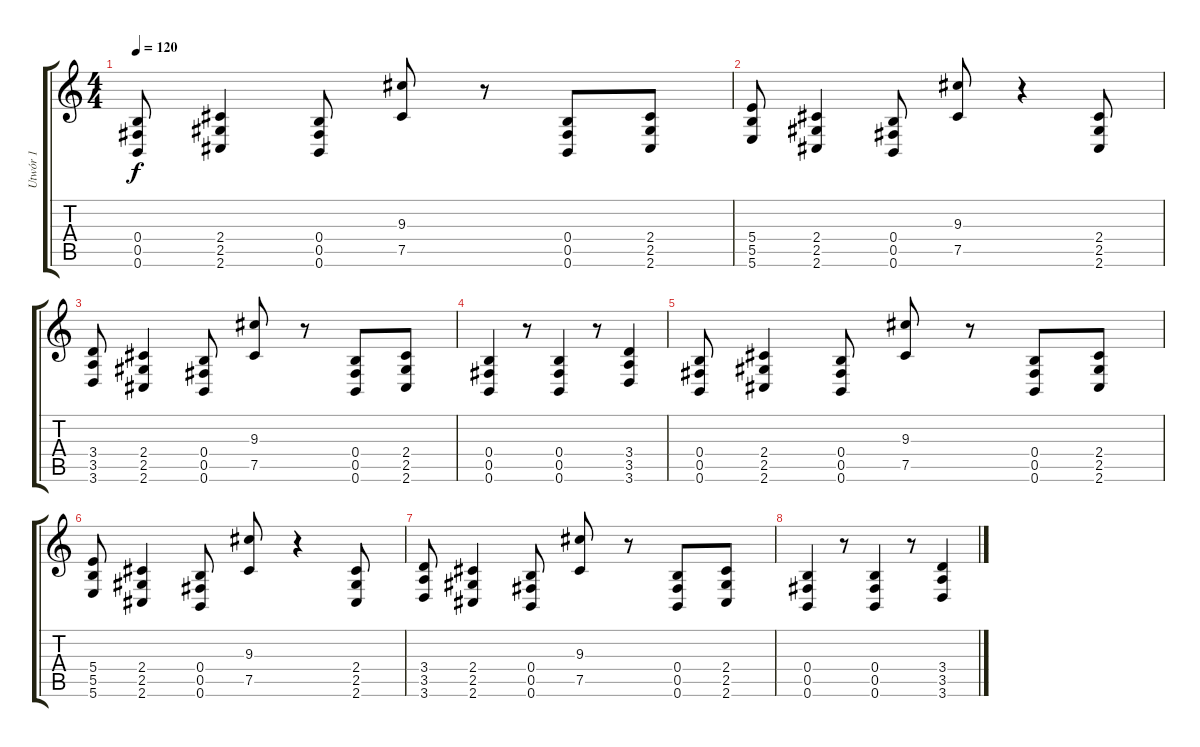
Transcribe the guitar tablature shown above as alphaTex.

\track ("Utwór 1" "Utwór 1") {instrument distortionguitar}
\staff {score tabs}
\tuning (Db4 Ab3 E3 B2 Gb2 B1) {hide}
\ts (4 4)
\tempo 120
\clef g2
\ks c
(0.4 0.5 0.6).8{dy f} (2.4 2.5 2.6).4 (0.4 0.5 0.6).8 (9.3 7.5).8 r.8 (0.4 0.5 0.6).8 (2.4 2.5 2.6).8 |
(5.4 5.5 5.6).8 (2.4 2.5 2.6).4 (0.4 0.5 0.6).8 (9.3 7.5).8 r.4 (2.4 2.5 2.6).8 |
(3.4 3.5 3.6).8 (2.4 2.5 2.6).4 (0.4 0.5 0.6).8 (9.3 7.5).8 r.8 (0.4 0.5 0.6).8 (2.4 2.5 2.6).8 |
(0.4 0.5 0.6).4 r.8 (0.4 0.5 0.6).4 r.8 (3.4 3.5 3.6).4 |
(0.4 0.5 0.6).8 (2.4 2.5 2.6).4 (0.4 0.5 0.6).8 (9.3 7.5).8 r.8 (0.4 0.5 0.6).8 (2.4 2.5 2.6).8 |
(5.4 5.5 5.6).8 (2.4 2.5 2.6).4 (0.4 0.5 0.6).8 (9.3 7.5).8 r.4 (2.4 2.5 2.6).8 |
(3.4 3.5 3.6).8 (2.4 2.5 2.6).4 (0.4 0.5 0.6).8 (9.3 7.5).8 r.8 (0.4 0.5 0.6).8 (2.4 2.5 2.6).8 |
(0.4 0.5 0.6).4 r.8 (0.4 0.5 0.6).4 r.8 (3.4 3.5 3.6).4
